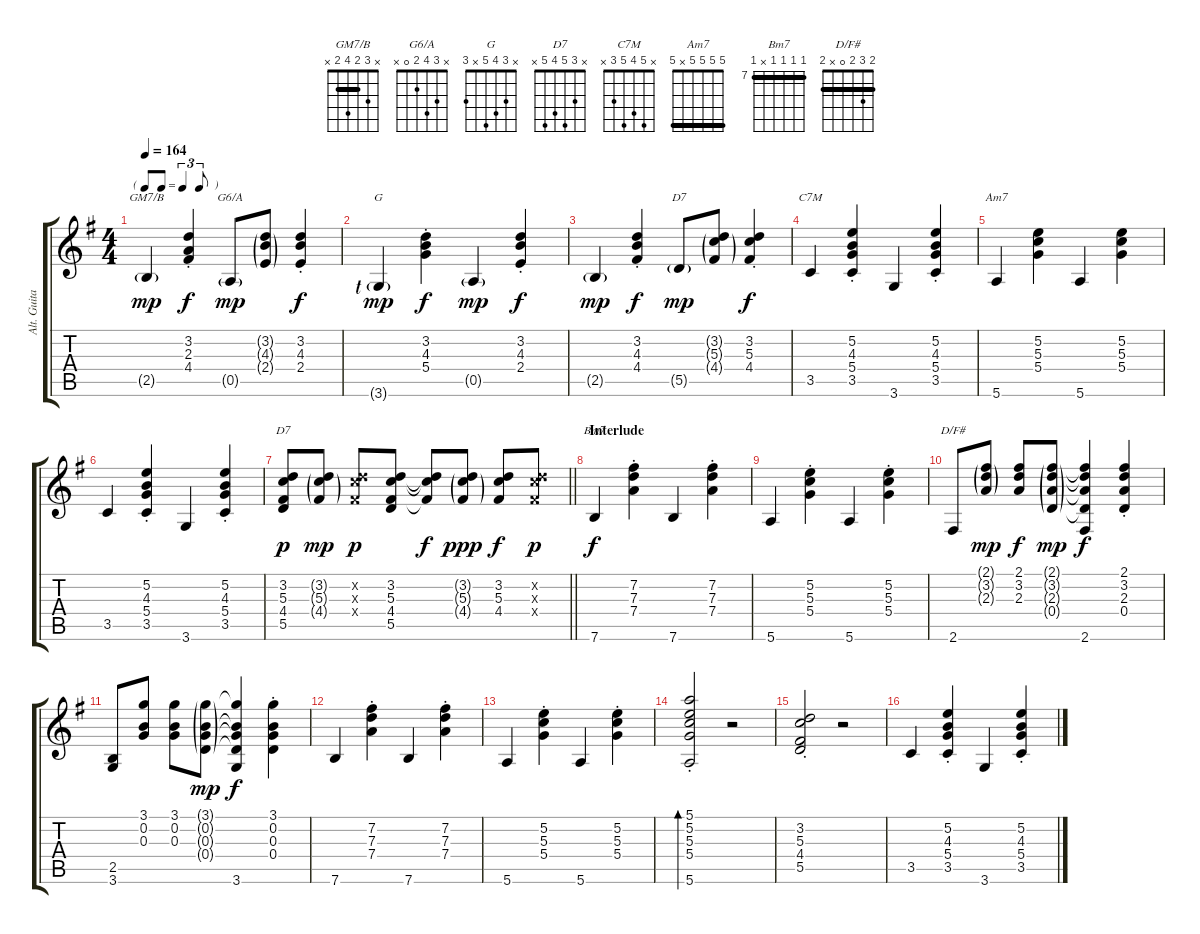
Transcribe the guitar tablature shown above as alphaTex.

\track ("Alt. Guitar" "Alt. Guita") {instrument acousticguitarsteel}
\staff {score tabs}
\tuning (E4 B3 G3 D3 A2 E2) {hide}
\chord ("GM7/B" x 3 2 4 2 x) {barre 2}
\chord ("G6/A" x 3 4 2 0 x)
\chord ("G" x 3 4 5 x 3)
\chord ("D7" x 3 5 4 5 x) {firstfret 3}
\chord ("C7M" x 5 4 5 3 x)
\chord ("Am7" 5 5 5 5 x 5) {barre 5}
\chord ("D7" x 3 5 4 5 x)
\chord ("Bm7" 7 7 7 7 x 7) {firstfret 7 barre 7}
\chord ("D/F#" 2 3 2 0 x 2) {barre 2}
\ts (4 4)
\tf triplet8th
\tempo 164
\clef g2
\ks g
2.5{g}.4{ch "GM7/B" dy mp} (3.2{st} 2.3{st} 4.4{st}).4{dy f} 0.5{g}.8{ch "G6/A" dy mp} (3.2{g} 4.3{g} 2.4{g}).8 (3.2{st} 4.3{st} 2.4{st}).4{dy f} |
3.6{g lf 1}.4{ch "G" dy mp} (3.2{st} 4.3{st} 5.4{st}).4{dy f} 0.5{g}.4{dy mp} (3.2{st} 4.3{st} 2.4{st}).4{dy f} |
2.5{g}.4{dy mp} (3.2{st} 4.3{st} 4.4{st}).4{dy f} 5.5{g}.8{ch "D7" dy mp} (3.2{g} 5.3{g} 4.4{g}).8 (3.2{st} 5.3{st} 4.4{st}).4{dy f} |
3.5.4{ch "C7M"} (5.2{st} 4.3{st} 5.4{st} 3.5{st}).4 3.6.4 (5.2{st} 4.3{st} 5.4{st} 3.5{st}).4 |
5.6.4{ch "Am7"} (5.2 5.3 5.4).4 5.6.4 (5.2 5.3 5.4).4 |
3.5.4 (5.2{st} 4.3{st} 5.4{st} 3.5{st}).4 3.6.4 (5.2{st} 4.3{st} 5.4{st} 3.5{st}).4 |
\barLineRight lightlight
(3.2 5.3 4.4 5.5).8{ch "D7" dy p} (3.2{g} 5.3{g} 4.4{g}).8{dy mp} (3.2{x} 5.3{x} 4.4{x}).8{dy p} (3.2 5.3 4.4 5.5).8 (3.2{t} 5.3{t} 4.4{t}).8{dy f} (3.2{g} 5.3{g} 4.4{g}).8{dy ppp} (3.2 5.3 4.4).8{dy f} (3.2{x} 5.3{x} 4.4{x}).8{dy p} |
\section ("" "Interlude")
7.6.4{ch "Bm7" dy f} (7.2{st} 7.3{st} 7.4{st}).4 7.6.4 (7.2{st} 7.3{st} 7.4{st}).4 |
5.6.4 (5.2{st} 5.3{st} 5.4{st}).4 5.6.4 (5.2{st} 5.3{st} 5.4{st}).4 |
2.6.8{ch "D/F#"} (2.1{g} 3.2{g} 2.3{g}).8{dy mp} (2.1 3.2 2.3).8{dy f} (2.1{g} 3.2{g} 2.3{g} 0.4{g}).8{dy mp} (2.1{t} 3.2{t} 2.3{t} 0.4{t} 2.6).4{dy f} (2.1{st} 3.2{st} 2.3{st} 0.4{st}).4 |
(2.5 3.6).8 (3.1 0.2 0.3).8 (3.1 0.2 0.3).8 (3.1{g} 0.2{g} 0.3{g} 0.4{g}).8{dy mp} (3.1{t} 0.2{t} 0.3{t} 0.4{t} 3.6).4{dy f} (3.1{st} 0.2{st} 0.3{st} 0.4{st}).4 |
7.6.4 (7.2{st} 7.3{st} 7.4{st}).4 7.6.4 (7.2{st} 7.3{st} 7.4{st}).4 |
5.6.4 (5.2{st} 5.3{st} 5.4{st}).4 5.6.4 (5.2{st} 5.3{st} 5.4{st}).4 |
(5.1{st} 5.2{st} 5.3{st} 5.4{st} 5.6{st}).2{bd 60} r.2 |
(3.2 5.3 4.4 5.5{st}).2 r.2 |
3.5.4 (5.2{st} 4.3{st} 5.4{st} 3.5{st}).4 3.6.4 (5.2{st} 4.3{st} 5.4{st} 3.5{st}).4
